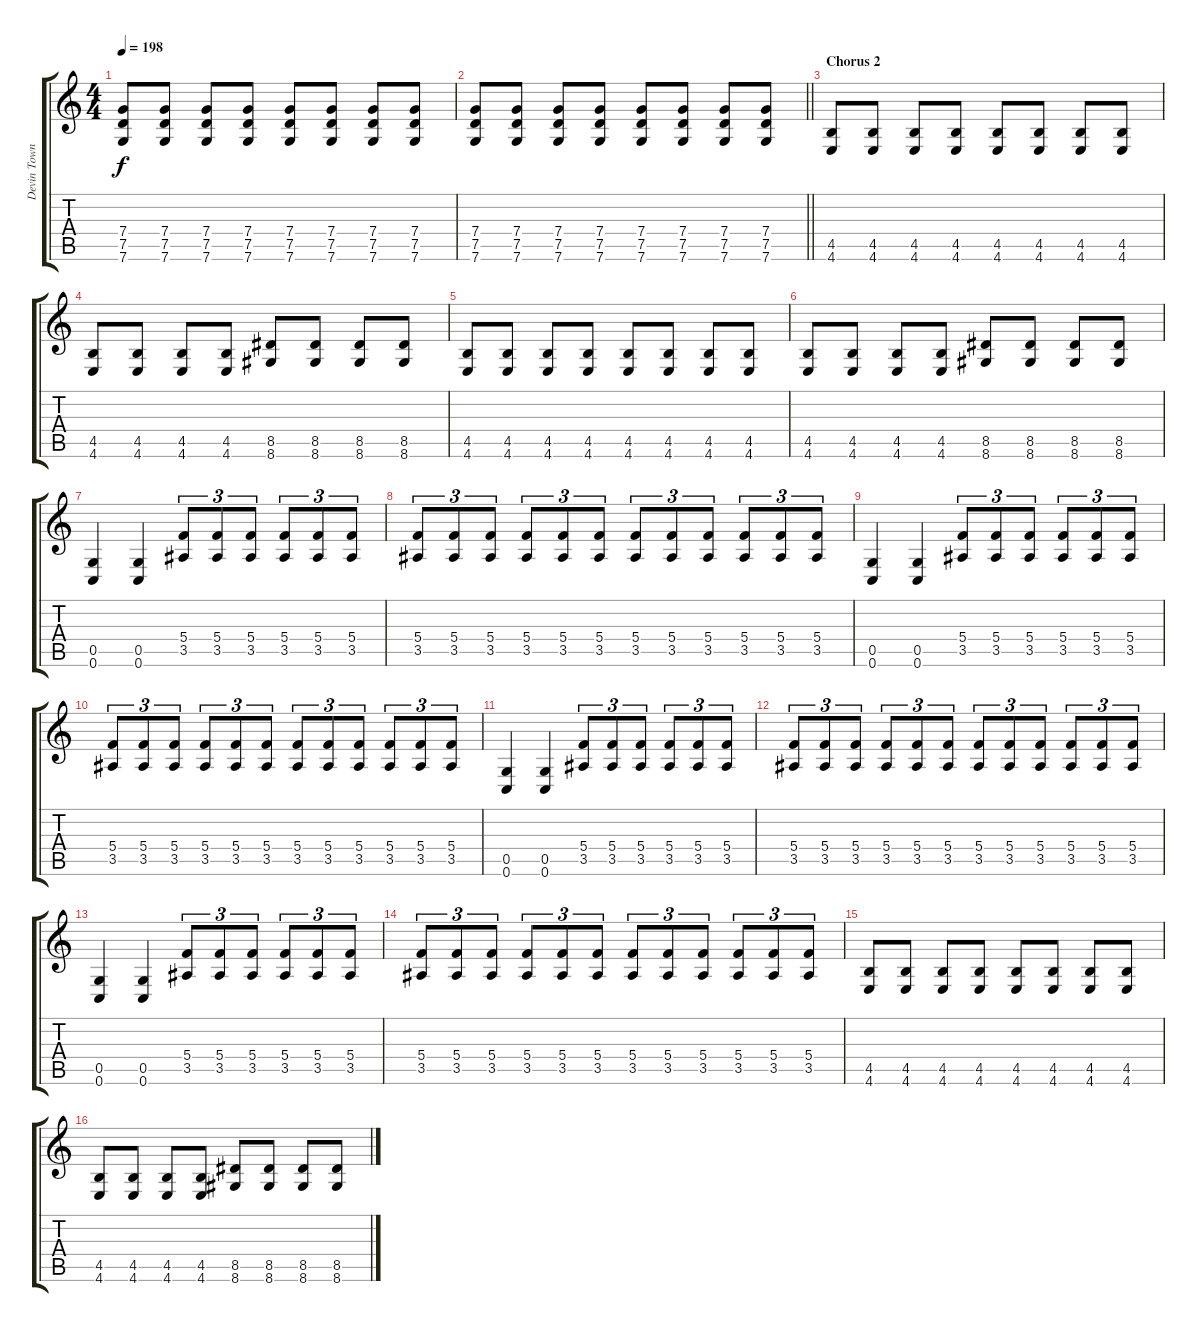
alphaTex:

\track ("Devin Townsend" "Devin Town") {instrument distortionguitar}
\staff {score tabs}
\tuning (E4 C4 G3 C3 G2 C2) {hide}
\ts (4 4)
\tempo 198
\clef g2
\ks c
(7.4 7.5 7.6).8{dy f} (7.4 7.5 7.6).8 (7.4 7.5 7.6).8 (7.4 7.5 7.6).8 (7.4 7.5 7.6).8 (7.4 7.5 7.6).8 (7.4 7.5 7.6).8 (7.4 7.5 7.6).8 |
\barLineRight lightlight
(7.4 7.5 7.6).8 (7.4 7.5 7.6).8 (7.4 7.5 7.6).8 (7.4 7.5 7.6).8 (7.4 7.5 7.6).8 (7.4 7.5 7.6).8 (7.4 7.5 7.6).8 (7.4 7.5 7.6).8 |
\section ("" "Chorus 2")
(4.5 4.6).8 (4.5 4.6).8 (4.5 4.6).8 (4.5 4.6).8 (4.5 4.6).8 (4.5 4.6).8 (4.5 4.6).8 (4.5 4.6).8 |
(4.5 4.6).8 (4.5 4.6).8 (4.5 4.6).8 (4.5 4.6).8 (8.5 8.6).8 (8.5 8.6).8 (8.5 8.6).8 (8.5 8.6).8 |
(4.5 4.6).8 (4.5 4.6).8 (4.5 4.6).8 (4.5 4.6).8 (4.5 4.6).8 (4.5 4.6).8 (4.5 4.6).8 (4.5 4.6).8 |
(4.5 4.6).8 (4.5 4.6).8 (4.5 4.6).8 (4.5 4.6).8 (8.5 8.6).8 (8.5 8.6).8 (8.5 8.6).8 (8.5 8.6).8 |
(0.5 0.6).4 (0.5 0.6).4 (5.4 3.5).8{tu (3 2)} (5.4 3.5).8{tu (3 2)} (5.4 3.5).8{tu (3 2)} (5.4 3.5).8{tu (3 2)} (5.4 3.5).8{tu (3 2)} (5.4 3.5).8{tu (3 2)} |
(5.4 3.5).8{tu (3 2)} (5.4 3.5).8{tu (3 2)} (5.4 3.5).8{tu (3 2)} (5.4 3.5).8{tu (3 2)} (5.4 3.5).8{tu (3 2)} (5.4 3.5).8{tu (3 2)} (5.4 3.5).8{tu (3 2)} (5.4 3.5).8{tu (3 2)} (5.4 3.5).8{tu (3 2)} (5.4 3.5).8{tu (3 2)} (5.4 3.5).8{tu (3 2)} (5.4 3.5).8{tu (3 2)} |
(0.5 0.6).4 (0.5 0.6).4 (5.4 3.5).8{tu (3 2)} (5.4 3.5).8{tu (3 2)} (5.4 3.5).8{tu (3 2)} (5.4 3.5).8{tu (3 2)} (5.4 3.5).8{tu (3 2)} (5.4 3.5).8{tu (3 2)} |
(5.4 3.5).8{tu (3 2)} (5.4 3.5).8{tu (3 2)} (5.4 3.5).8{tu (3 2)} (5.4 3.5).8{tu (3 2)} (5.4 3.5).8{tu (3 2)} (5.4 3.5).8{tu (3 2)} (5.4 3.5).8{tu (3 2)} (5.4 3.5).8{tu (3 2)} (5.4 3.5).8{tu (3 2)} (5.4 3.5).8{tu (3 2)} (5.4 3.5).8{tu (3 2)} (5.4 3.5).8{tu (3 2)} |
(0.5 0.6).4 (0.5 0.6).4 (5.4 3.5).8{tu (3 2)} (5.4 3.5).8{tu (3 2)} (5.4 3.5).8{tu (3 2)} (5.4 3.5).8{tu (3 2)} (5.4 3.5).8{tu (3 2)} (5.4 3.5).8{tu (3 2)} |
(5.4 3.5).8{tu (3 2)} (5.4 3.5).8{tu (3 2)} (5.4 3.5).8{tu (3 2)} (5.4 3.5).8{tu (3 2)} (5.4 3.5).8{tu (3 2)} (5.4 3.5).8{tu (3 2)} (5.4 3.5).8{tu (3 2)} (5.4 3.5).8{tu (3 2)} (5.4 3.5).8{tu (3 2)} (5.4 3.5).8{tu (3 2)} (5.4 3.5).8{tu (3 2)} (5.4 3.5).8{tu (3 2)} |
(0.5 0.6).4 (0.5 0.6).4 (5.4 3.5).8{tu (3 2)} (5.4 3.5).8{tu (3 2)} (5.4 3.5).8{tu (3 2)} (5.4 3.5).8{tu (3 2)} (5.4 3.5).8{tu (3 2)} (5.4 3.5).8{tu (3 2)} |
(5.4 3.5).8{tu (3 2)} (5.4 3.5).8{tu (3 2)} (5.4 3.5).8{tu (3 2)} (5.4 3.5).8{tu (3 2)} (5.4 3.5).8{tu (3 2)} (5.4 3.5).8{tu (3 2)} (5.4 3.5).8{tu (3 2)} (5.4 3.5).8{tu (3 2)} (5.4 3.5).8{tu (3 2)} (5.4 3.5).8{tu (3 2)} (5.4 3.5).8{tu (3 2)} (5.4 3.5).8{tu (3 2)} |
(4.5 4.6).8 (4.5 4.6).8 (4.5 4.6).8 (4.5 4.6).8 (4.5 4.6).8 (4.5 4.6).8 (4.5 4.6).8 (4.5 4.6).8 |
(4.5 4.6).8 (4.5 4.6).8 (4.5 4.6).8 (4.5 4.6).8 (8.5 8.6).8 (8.5 8.6).8 (8.5 8.6).8 (8.5 8.6).8
